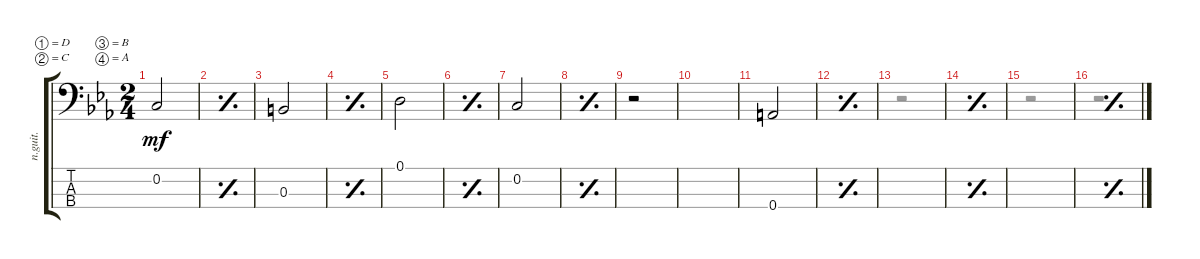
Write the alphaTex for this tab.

\defaultSystemsLayout 4
\bracketExtendMode groupsimilarinstruments
\otherSystemsTrackNameOrientation horizontal
\chordDiagramsInScore
\track ("Nylon Guitar" "n.guit.") {instrument acousticguitarnylon}
\staff {score tabs}
\tuning (D2 C2 B1 A1)
\voice
\ts (2 4)
\beaming (8 2 2)
\tempo (80 hide)
\clef f4
\ks eb
0.2{acc forcenatural}.2{dy mf instrument acousticguitarnylon beam Up} |
\simile simple
|
\simile none
0.3{acc forcenatural}.2{beam Up} |
\simile simple
|
\simile none
0.1{acc forcenatural}.2{beam Down} |
\simile simple
|
\simile none
0.2{acc forcenatural}.2{beam Up} |
\simile simple
|
\simile none
r.2{beam Up} |
|
0.4{acc forcenatural}.2{beam Up} |
\simile simple
|
\simile none
|
\simile simple
|
\simile none
|
\simile simple
\voice
\clef f4
\ottava regular
\simile none
\ks eb
r.2{dy mf beam Down} |
\simile simple
|
\simile none
|
\simile simple
|
\simile none
|
\simile simple
|
\simile none
|
\simile simple
|
\simile none
r.2{dy mf beam Down} |
|
|
\simile simple
|
\simile none
r.2{dy mf beam Down} |
\simile simple
|
\simile none
r.2{dy mf beam Down} |
\simile simple
